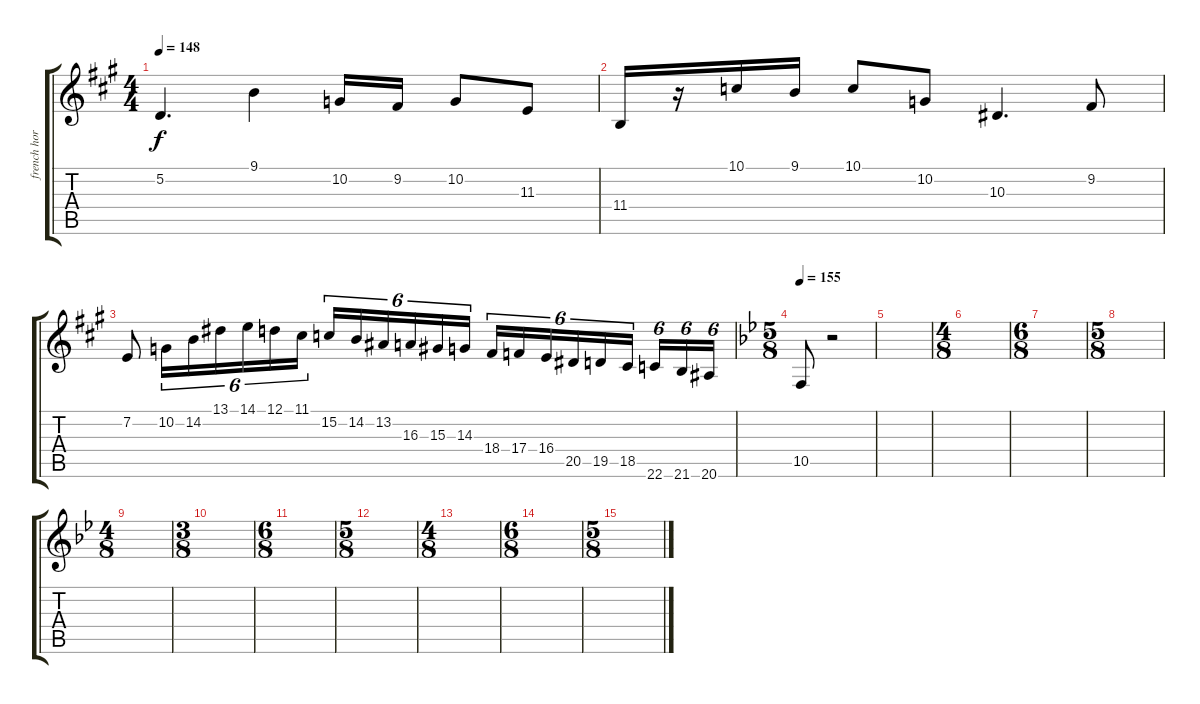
\track ("french horn" "french hor") {instrument frenchhorn}
\staff {score tabs}
\tuning (D4 A3 F3 C3 G2 D2) {hide}
\ts (4 4)
\tempo 148
\clef g2
\ks f#minor
5.2.4{d dy f} 9.1.4 10.2.16 9.2.16 10.2.8 11.3.8 |
11.4.16 r.16 10.1.16 9.1.16 10.1.8 10.2.8 10.3.4{d} 9.2.8 |
7.2.8 10.2.16{tu (6 4)} 14.2.16{tu (6 4)} 13.1.16{tu (6 4)} 14.1.16{tu (6 4)} 12.1.16{tu (6 4)} 11.1.16{tu (6 4)} 15.2.16{tu (6 4)} 14.2.16{tu (6 4)} 13.2.16{tu (6 4)} 16.3.16{tu (6 4)} 15.3.16{tu (6 4)} 14.3.16{tu (6 4)} 18.4.16{tu (6 4)} 17.4.16{tu (6 4)} 16.4.16{tu (6 4)} 20.5.16{tu (6 4)} 19.5.16{tu (6 4)} 18.5.16{tu (6 4)} 22.6.16{tu (6 4)} 21.6.16{tu (6 4)} 20.6.16{tu (6 4)} |
\ts (5 8)
\tempo 155
\ks gminor
10.5.8 r.2 |
|
\ts (4 8)
|
\ts (6 8)
|
\ts (5 8)
|
\ts (4 8)
|
\ts (3 8)
|
\ts (6 8)
|
\ts (5 8)
|
\ts (4 8)
|
\ts (6 8)
|
\ts (5 8)
